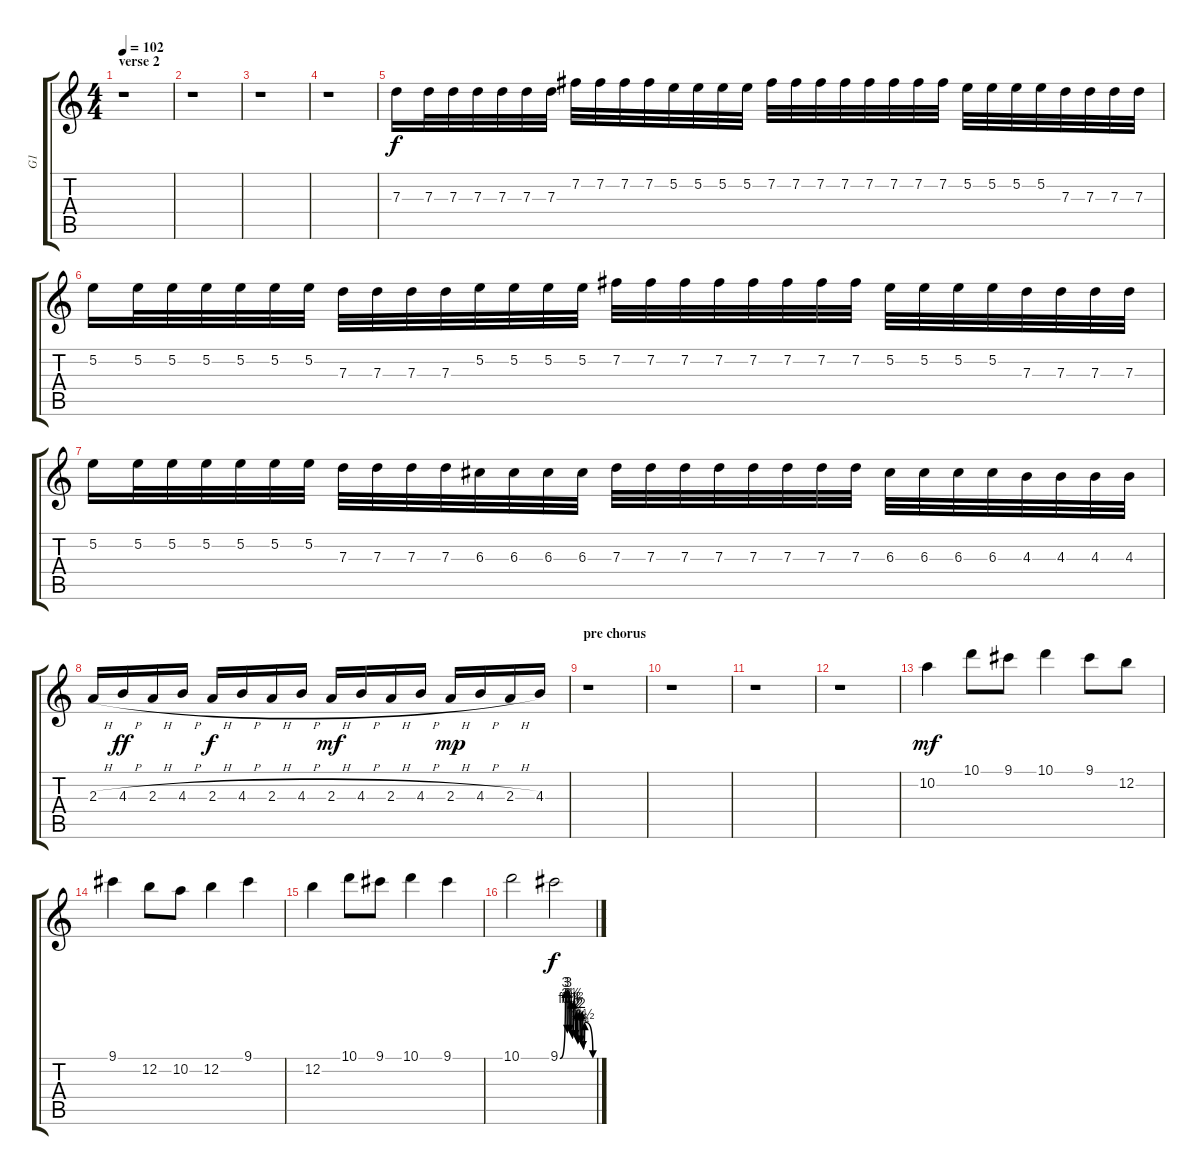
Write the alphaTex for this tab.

\track ("G1" "G1") {instrument distortionguitar}
\staff {score tabs}
\tuning (E4 B3 G3 D3 A2 E2) {hide}
\ts (4 4)
\section ("" "verse 2")
\tempo 102
\clef g2
\ks c
r.1{dy f} |
r.1 |
r.1 |
r.1 |
7.3.16 7.3.32 7.3.32 7.3.32 7.3.32 7.3.32 7.3.32 7.2.32 7.2.32 7.2.32 7.2.32 5.2.32 5.2.32 5.2.32 5.2.32 7.2.32 7.2.32 7.2.32 7.2.32 7.2.32 7.2.32 7.2.32 7.2.32 5.2.32 5.2.32 5.2.32 5.2.32 7.3.32 7.3.32 7.3.32 7.3.32 |
5.2.16 5.2.32 5.2.32 5.2.32 5.2.32 5.2.32 5.2.32 7.3.32 7.3.32 7.3.32 7.3.32 5.2.32 5.2.32 5.2.32 5.2.32 7.2.32 7.2.32 7.2.32 7.2.32 7.2.32 7.2.32 7.2.32 7.2.32 5.2.32 5.2.32 5.2.32 5.2.32 7.3.32 7.3.32 7.3.32 7.3.32 |
5.2.16 5.2.32 5.2.32 5.2.32 5.2.32 5.2.32 5.2.32 7.3.32 7.3.32 7.3.32 7.3.32 6.3.32 6.3.32 6.3.32 6.3.32 7.3.32 7.3.32 7.3.32 7.3.32 7.3.32 7.3.32 7.3.32 7.3.32 6.3.32 6.3.32 6.3.32 6.3.32 4.3.32 4.3.32 4.3.32 4.3.32 |
2.3{h}.16 4.3{h}.16{dy ff} 2.3{h}.16 4.3{h}.16 2.3{h}.16{dy f} 4.3{h}.16 2.3{h}.16 4.3{h}.16 2.3{h}.16{dy mf} 4.3{h}.16 2.3{h}.16 4.3{h}.16 2.3{h}.16{dy mp} 4.3{h}.16 2.3{h}.16 4.3.16 |
\section ("" "pre chorus")
r.1 |
r.1 |
r.1 |
r.1 |
10.2.4{dy mf} 10.1.8 9.1.8 10.1.4 9.1.8 12.2.8 |
9.1.4 12.2.8 10.2.8 12.2.4 9.1.4 |
12.2.4 10.1.8 9.1.8 10.1.4 9.1.4 |
10.1.2 9.1{be (custom 0 0 10 12 13 4 15 12 18 4 20 10 22 3 25 10 28 3 30 8 32 2 35 8 38 2 40 8 42 1 45 6 60 0)}.2{dy f}
